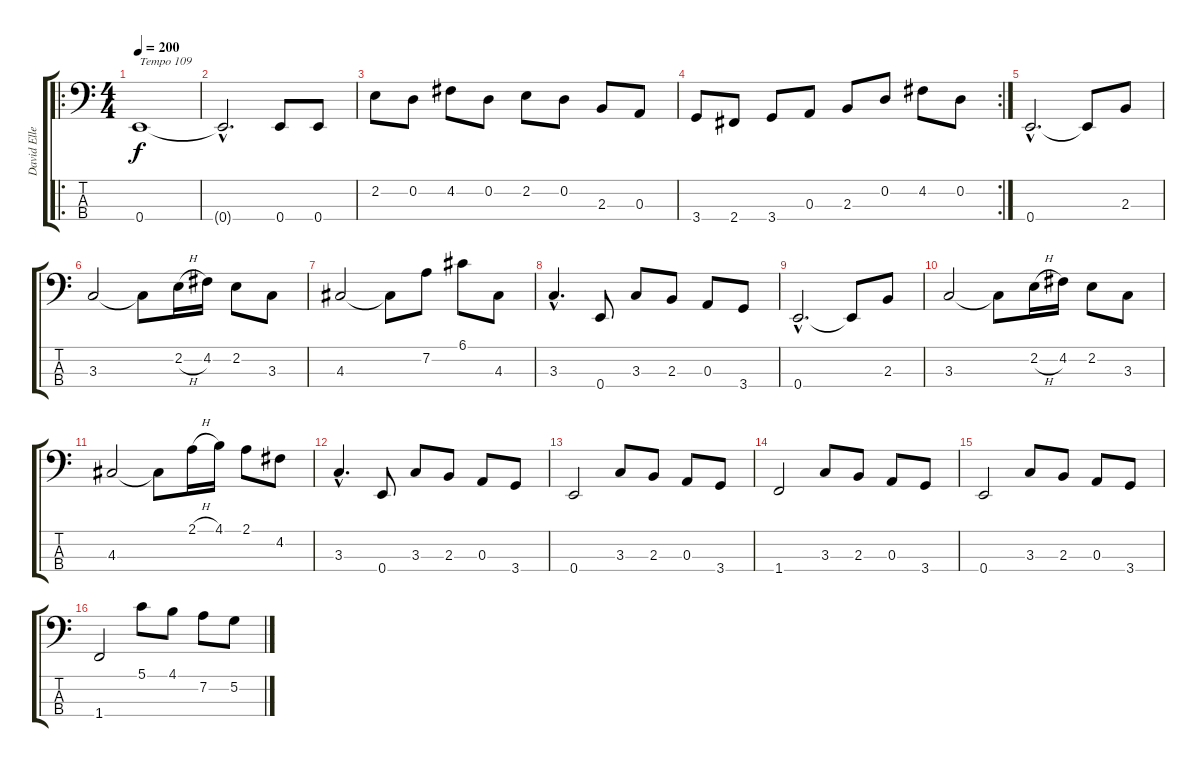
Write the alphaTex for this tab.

\track ("David Ellefson" "David Elle") {instrument electricbasspick}
\staff {score tabs}
\tuning (G2 D2 A1 E1) {hide}
\ro
\ts (4 4)
\tempo 200
\clef f4
\ks c
0.4.1{txt "Tempo 109" dy f instrument electricbasspick} |
0.4{hac t}.2{d} 0.4.8 0.4.8 |
2.2.8 0.2.8 4.2.8 0.2.8 2.2.8 0.2.8 2.3.8 0.3.8 |
\rc 2
3.4.8 2.4.8 3.4.8 0.3.8 2.3.8 0.2.8 4.2.8 0.2.8 |
0.4{hac}.2{d} 0.4{t}.8 2.3.8 |
3.3.2 3.3{t}.8 2.2{h}.16 4.2.16 2.2.8 3.3.8 |
4.3.2 4.3{t}.8 7.2.8 6.1.8 4.3.8 |
3.3{hac}.4{d} 0.4.8 3.3.8 2.3.8 0.3.8 3.4.8 |
0.4{hac}.2{d} 0.4{t}.8 2.3.8 |
3.3.2 3.3{t}.8 2.2{h}.16 4.2.16 2.2.8 3.3.8 |
4.3.2 4.3{t}.8 2.1{h}.16 4.1.16 2.1.8 4.2.8 |
3.3{hac}.4{d} 0.4.8 3.3.8 2.3.8 0.3.8 3.4.8 |
0.4.2 3.3.8 2.3.8 0.3.8 3.4.8 |
1.4.2 3.3.8 2.3.8 0.3.8 3.4.8 |
0.4.2 3.3.8 2.3.8 0.3.8 3.4.8 |
1.4.2 5.1.8 4.1.8 7.2.8 5.2.8
